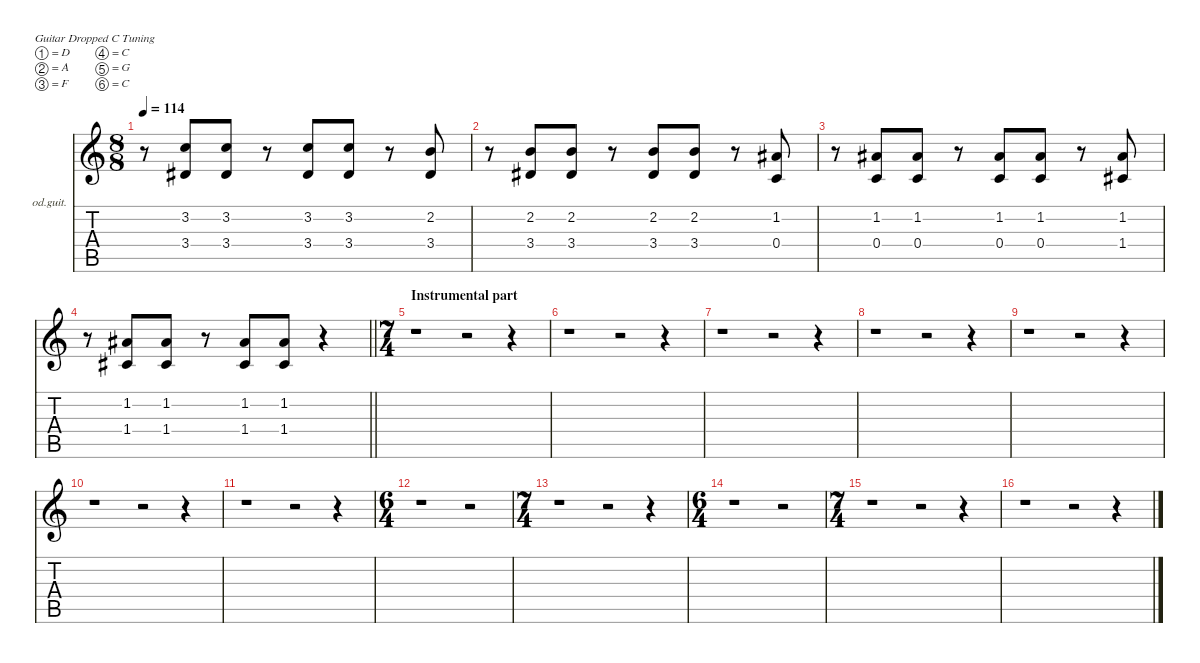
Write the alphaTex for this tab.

\defaultSystemsLayout 4
\hideDynamics
\bracketExtendMode nobrackets
\firstSystemTrackNameOrientation horizontal
\otherSystemsTrackNameOrientation horizontal
\track ("GTR Overd" "od.guit.") {instrument overdrivenguitar}
\staff {score tabs}
\tuning (D4 A3 F3 C3 G2 C2)
\ts (8 8)
\tempo 114
\clef g2
\ks c
r.8{dy f} (3.2 3.4{acc #}).8 (3.2 3.4{acc #}).8 r.8 (3.2 3.4{acc #}).8 (3.2 3.4{acc #}).8 r.8 (2.2 3.4{acc #}).8 |
r.8 (2.2 3.4{acc #}).8 (2.2 3.4{acc #}).8 r.8 (2.2 3.4{acc #}).8 (2.2 3.4{acc #}).8 r.8 (1.2{acc #} 0.4).8 |
r.8 (1.2{acc #} 0.4).8 (1.2{acc #} 0.4).8 r.8 (1.2{acc #} 0.4).8 (1.2{acc #} 0.4).8 r.8 (1.2{acc #} 1.4{acc #}).8 |
\barLineRight lightlight
r.8 (1.2{acc #} 1.4{acc #}).8 (1.2{acc #} 1.4{acc #}).8 r.8 (1.2{acc #} 1.4{acc #}).8 (1.2{acc #} 1.4{acc #}).8 r.4 |
\ts (7 4)
\beaming (8 2 2 2 8)
\section ("" "Instrumental part")
r.1 r.2 r.4 |
r.1 r.2 r.4 |
r.1 r.2 r.4 |
r.1 r.2 r.4 |
r.1 r.2 r.4 |
r.1 r.2 r.4 |
r.1 r.2 r.4 |
\ts (6 4)
\beaming (8 2 2 2 6)
r.1 r.2 |
\ts (7 4)
\beaming (8 2 2 2 8)
r.1 r.2 r.4 |
\ts (6 4)
\beaming (8 2 2 2 6)
r.1 r.2 |
\ts (7 4)
\beaming (8 2 2 2 8)
r.1 r.2 r.4 |
r.1 r.2 r.4
